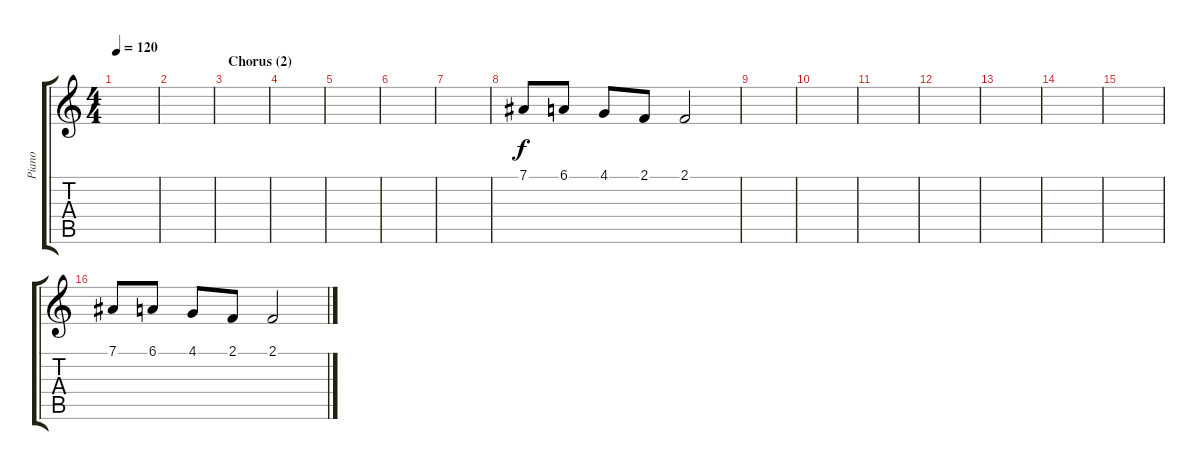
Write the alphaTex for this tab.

\track ("Piano" "Piano") {instrument acousticgrandpiano}
\staff {score tabs}
\tuning (Eb4 Bb3 Gb3 Db3 Ab2 Eb2) {hide}
\ts (4 4)
\tempo 120
\clef g2
\ks c
|
|
\section ("" "Chorus (2)")
|
|
|
|
|
7.1.8 6.1.8 4.1.8 2.1.8 2.1.2 |
|
|
|
|
|
|
|
7.1.8 6.1.8 4.1.8 2.1.8 2.1.2
